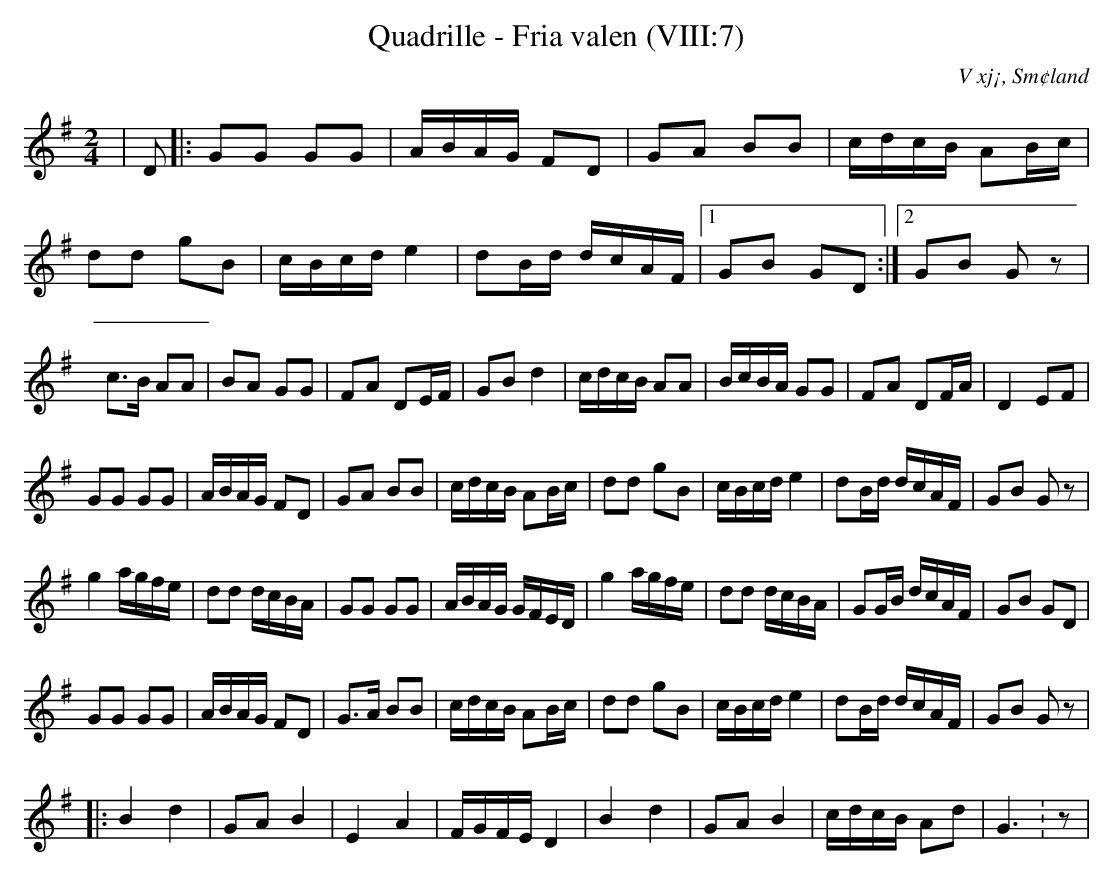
X:1
T:Quadrille - Fria valen (VIII:7)
O:V xj¡, Sm¢land
M:2/4
L:1/8
K:G
|D|:GG GG|A/2B/2A/2G/2 FD|GA BB|c/2d/2c/2B/2 AB/2c/2|
dd gB|c/2B/2c/2d/2 e2|dB/2d/2 d/2c/2A/2F/2|1GB GD:|2GB G z|
c>B AA|BA GG|FA DE/2F/2|GB d2|c/2d/2c/2B/2 AA|B/2c/2B/2A/2 GG|FA DF/2A/2|D2 EF|
GG GG|A/2B/2A/2G/2 FD|GA BB|c/2d/2c/2B/2 AB/2c/2|dd gB|c/2B/2c/2d/2 e2|dB/2d/2 d/2c/2A/2F/2|GB G z|
g2 a/2g/2f/2e/2|dd d/2c/2B/2A/2|GG GG|A/2B/2A/2G/2 G/2F/2E/2D/2|g2 a/2g/2f/2e/2|dd d/2c/2B/2A/2|GG/2B/2 d/2c/2A/2F/2|GB GD|
GG GG|A/2B/2A/2G/2 FD|G>A BB|c/2d/2c/2B/2 AB/2c/2|dd gB|c/2B/2c/2d/2 e2|dB/2d/2 d/2c/2A/2F/2|GB G z|
|:B2 d2|GA B2|E2 A2|F/2G/2F/2E/2 D2|B2 d2|GA B2|c/2d/2c/2B/2 Ad|G3: z|
